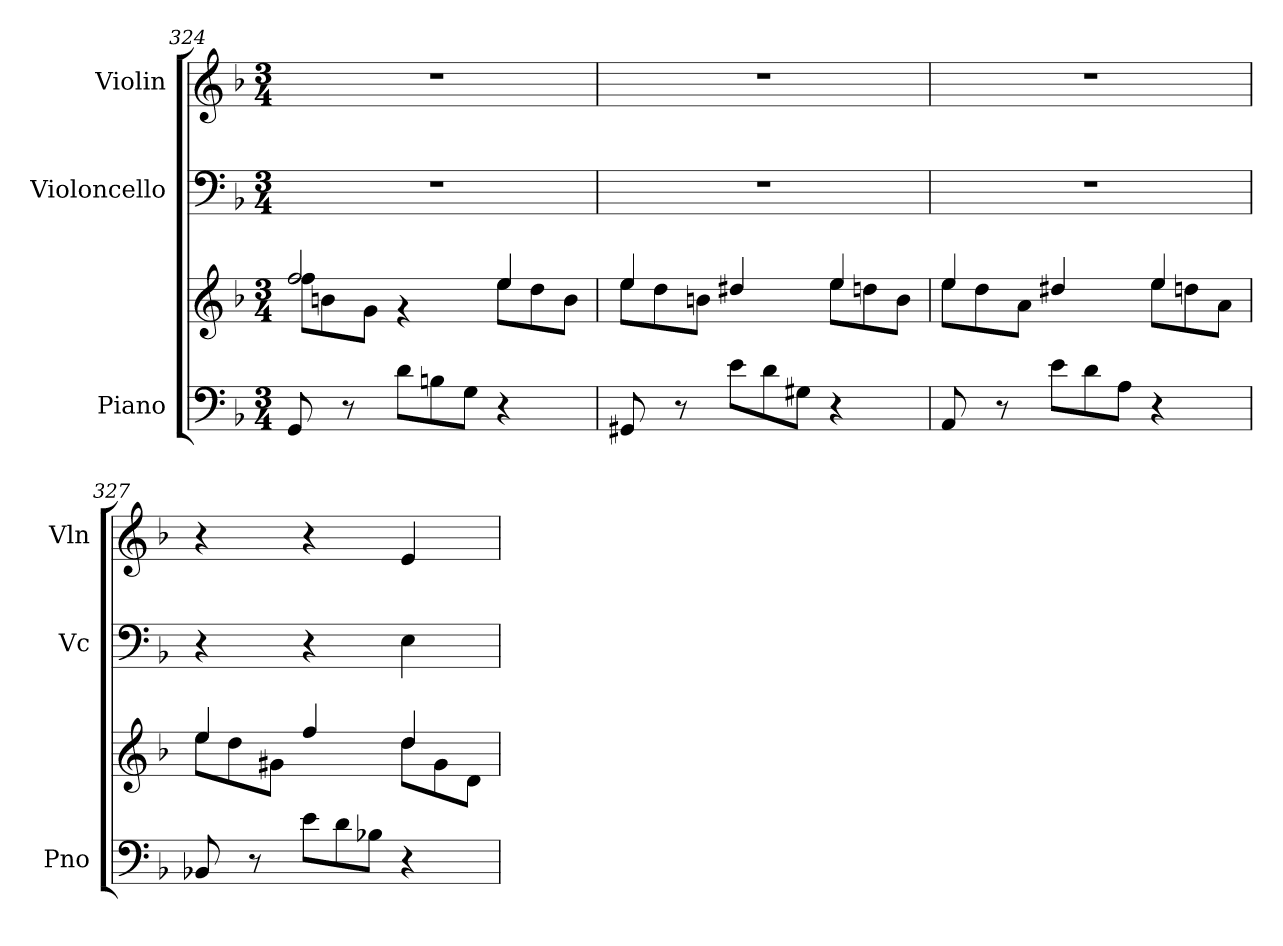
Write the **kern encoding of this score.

**kern	**kern	**kern	**kern
*part3	*part3	*part2	*part1
*staff4	*staff3	*staff2	*staff1
*I"Piano	*	*I"Violoncello	*I"Violin
*I'Pno	*	*I'Vc	*I'Vln
*clefF4	*clefG2	*clefF4	*clefG2
*k[b-]	*k[b-]	*k[b-]	*k[b-]
*M3/4	*M3/4	*M3/4	*M3/4
=324	=324	=324	=324
*	*^	*	*
*	*	*Xtuplet	*	*
8GG/	2ff/	12ff\L	2.r	2.r
.	.	12bn\	.	.
8r	.	.	.	.
.	.	12g\J	.	.
*Xtuplet	*	*	*	*
12d\L	.	4r	.	.
12Bn\	.	.	.	.
12G\J	.	.	.	.
4r	4ee/	12ee\L	.	.
.	.	12dd\	.	.
.	.	12b\J	.	.
=325	=325	=325	=325	=325
8GG#X/	4ee/	12ee\L	2.r	2.r
.	.	12dd\	.	.
8r	.	.	.	.
.	.	12bn\J	.	.
12e\L	4dd#X/	4ryy	.	.
12d\	.	.	.	.
12G#X\J	.	.	.	.
4r	4ee/	12ee\L	.	.
.	.	12ddn\	.	.
.	.	12b\J	.	.
!!LO:LB:g=z
=326	=326	=326	=326	=326
8AA/	4ee/	12ee\L	2.r	2.r
.	.	12dd\	.	.
8r	.	.	.	.
.	.	12a\J	.	.
12e\L	4dd#X/	4ryy	.	.
12d\	.	.	.	.
12A\J	.	.	.	.
4r	4ee/	12ee\L	.	.
.	.	12ddn\	.	.
.	.	12a\J	.	.
=327	=327	=327	=327	=327
8BB-X/	4ee/	12ee\L	4r	4r
.	.	12dd\	.	.
8r	.	.	.	.
.	.	12g#X\J	.	.
12e\L	4ff/	4ryy	4r	4r
12d\	.	.	.	.
12B-X\J	.	.	.	.
4r	4dd/	12dd\L	4E\	4e/
.	.	12g#\	.	.
.	.	12d\J	.	.
*	*v	*v	*	*
=	=	=	=
*-	*-	*-	*-
